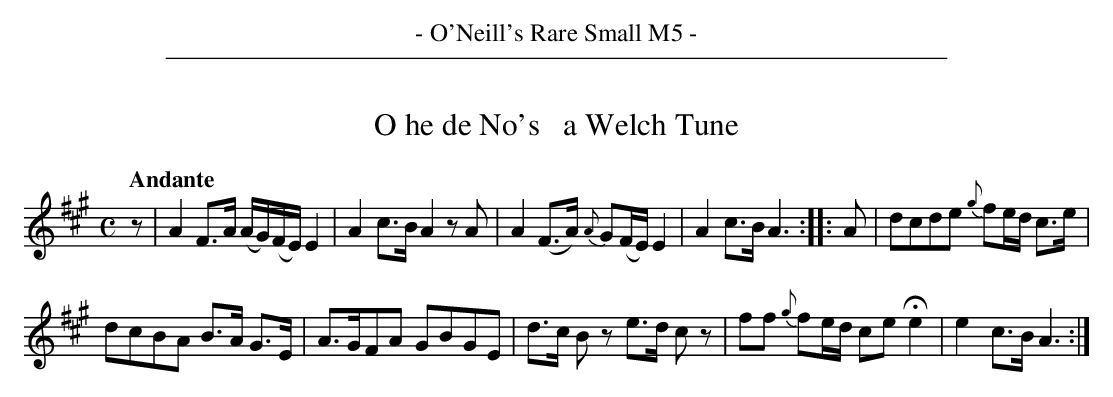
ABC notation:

X:1
T: O he de No's   a Welch Tune
Q: "Andante"
M: C
L: 1/16
K: A
z2 |\
A4 F3A (AG)(FE) E4 | A4 c3B A4 z2A2 | A4 (F3A) {A}G2(FE) E4 | A4 c3B A6 :: A2 | d2c2d2e2 {g}f2ed c3e |
d2c2B2A2 B3A G3E | A3GF2A2  G2B2G2E2 | d3c B2z2 e3d c2z2 | f2f2 {g}f2ed c2e2 He4 | e4 c3B A6 :|
